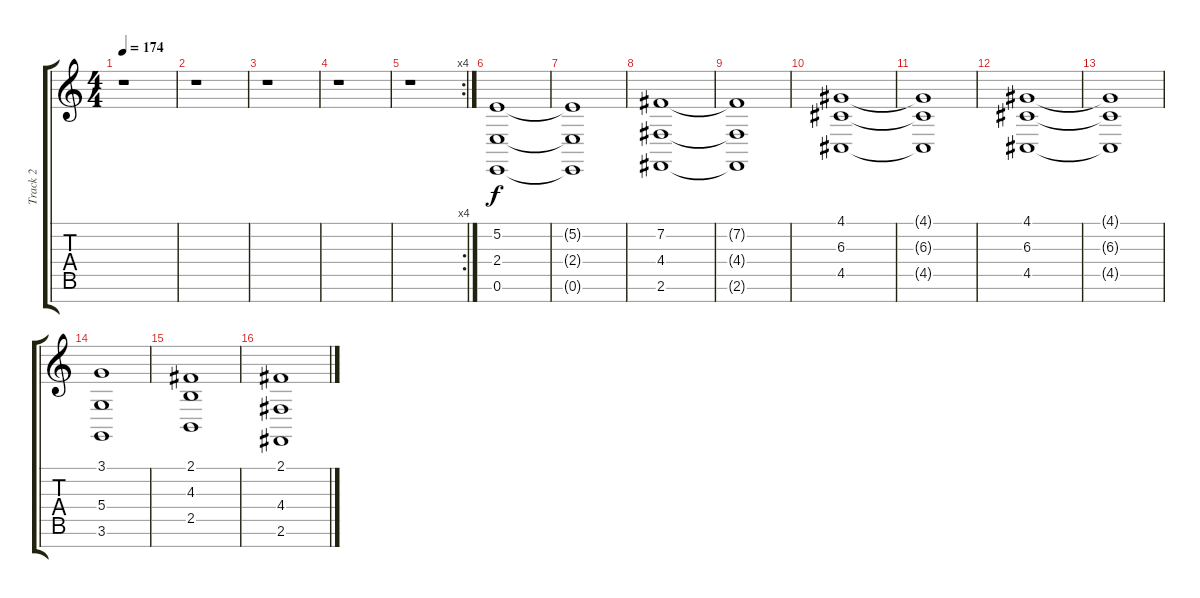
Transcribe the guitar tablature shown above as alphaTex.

\track ("Track 2" "Track 2") {instrument stringensemble1}
\staff {score tabs}
\tuning (E4 B3 G3 D3 A2 E2 B1) {hide}
\ts (4 4)
\tempo 174
\clef g2
\ks c
r.1{dy f} |
r.1 |
r.1 |
r.1 |
\rc 4
r.1 |
(5.2 2.4 0.6).1 |
(5.2{t} 2.4{t} 0.6{t}).1 |
(7.2 4.4 2.6).1 |
(7.2{t} 4.4{t} 2.6{t}).1 |
(4.1 6.3 4.5).1 |
(4.1{t} 6.3{t} 4.5{t}).1 |
(4.1 6.3 4.5).1 |
(4.1{t} 6.3{t} 4.5{t}).1 |
(3.1 5.4 3.6).1 |
(2.1 4.3 2.5).1 |
(2.1 4.4 2.6).1
